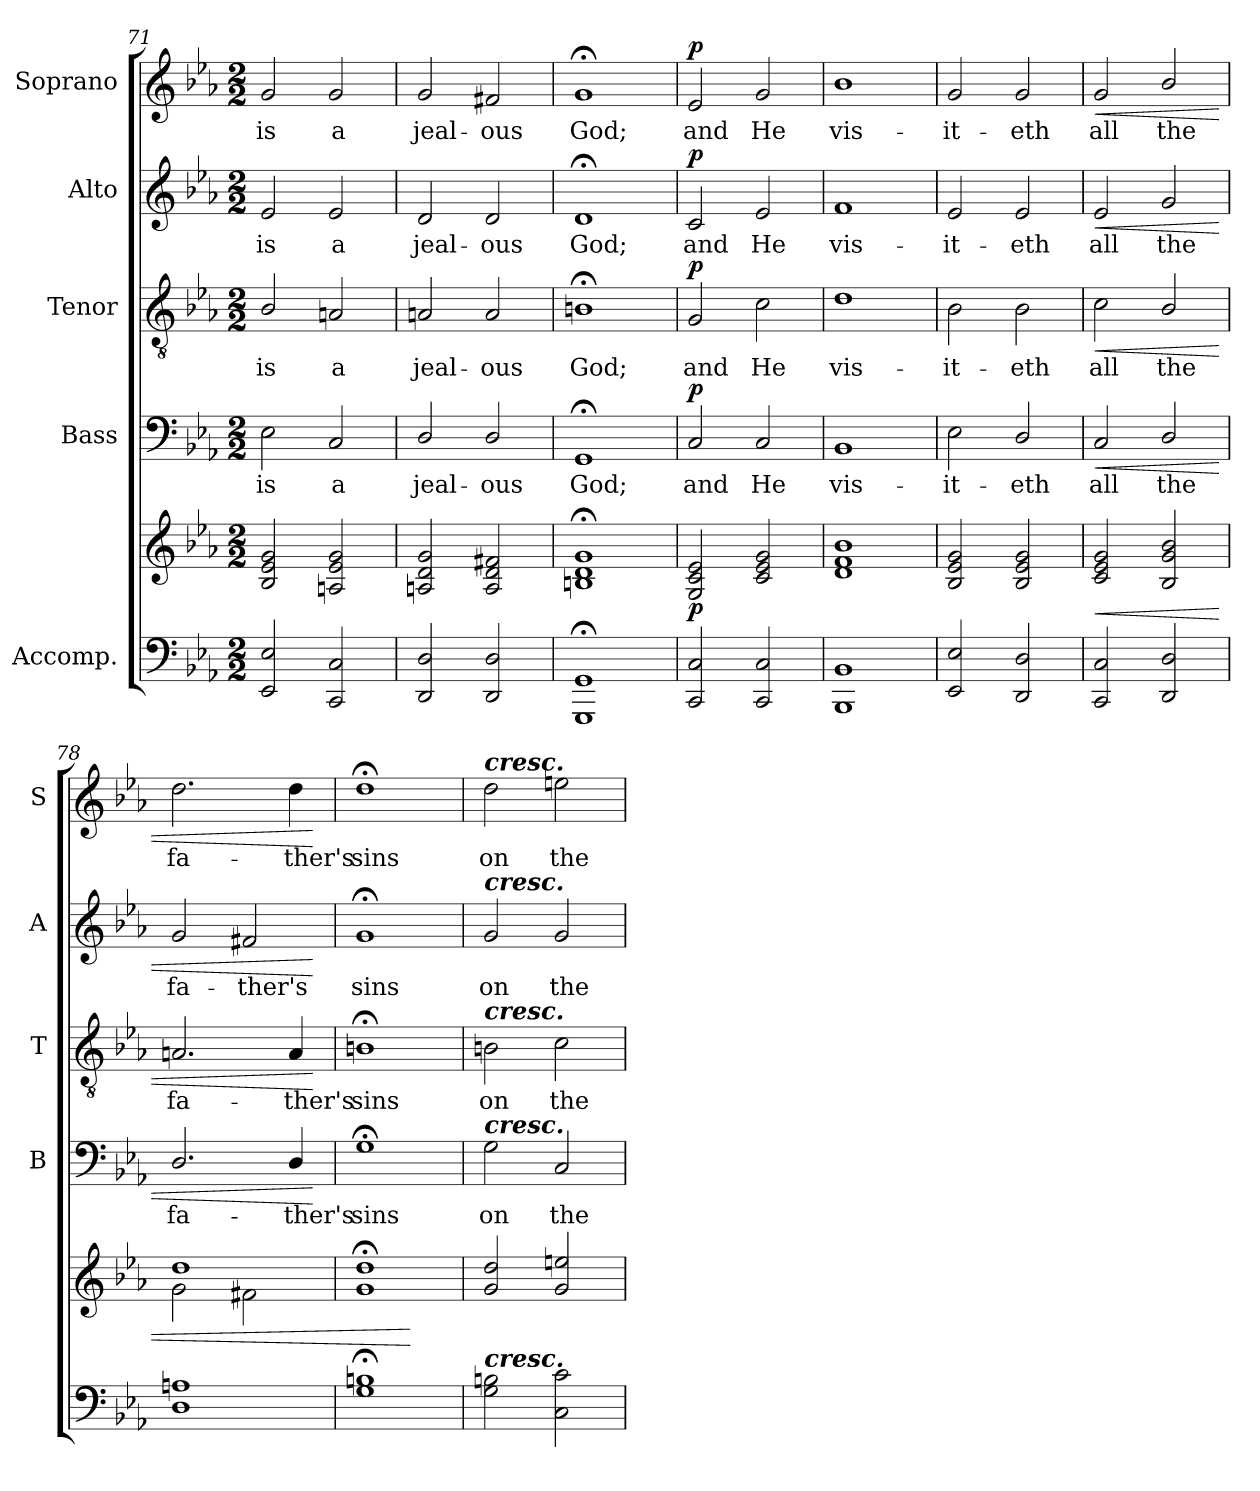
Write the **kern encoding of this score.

**kern	**kern	**dynam	**kern	**text	**dynam	**kern	**text	**dynam	**kern	**text	**dynam	**kern	**text	**dynam
*part5	*part5	*part5	*part4	*part4	*part4	*part3	*part3	*part3	*part2	*part2	*part2	*part1	*part1	*part1
*staff6	*staff5	*staff5/6	*staff4	*staff4	*staff4	*staff3	*staff3	*staff3	*staff2	*staff2	*staff2	*staff1	*staff1	*staff1
*I"Accomp.	*	*	*I"Bass	*	*	*I"Tenor	*	*	*I"Alto	*	*	*I"Soprano	*	*
*	*	*	*I'B	*	*	*I'T	*	*	*I'A	*	*	*I'S	*	*
*clefF4	*clefG2	*	*clefF4	*	*	*clefGv2	*	*	*clefG2	*	*	*clefG2	*	*
*k[b-e-a-]	*k[b-e-a-]	*	*k[b-e-a-]	*	*	*k[b-e-a-]	*	*	*k[b-e-a-]	*	*	*k[b-e-a-]	*	*
*E-:	*E-:	*	*E-:	*	*	*E-:	*	*	*E-:	*	*	*E-:	*	*
*M2/2	*M2/2	*	*M2/2	*	*	*M2/2	*	*	*M2/2	*	*	*M2/2	*	*
=71	=71	=71	=71	=71	=71	=71	=71	=71	=71	=71	=71	=71	=71	=71
*	*^	*	*	*	*	*	*	*	*	*	*	*	*	*
!	!	!	!	!	!LO:LY:b	!	!	!LO:LY:b	!	!	!LO:LY:b	!	!	!LO:LY:b	!
2EE-/ 2E-/	2B-/ 2e-/ 2g/	1ryy	.	2E-\	is	.	2B-/	is	.	2e-/	is	.	2g/	is	.
!	!	!	!	!	!LO:LY:b	!	!	!LO:LY:b	!	!	!LO:LY:b	!	!	!LO:LY:b	!
2CC/ 2C/	2An/ 2e-/ 2g/	.	.	2C/	a	.	2An/	a	.	2e-/	a	.	2g/	a	.
=72	=72	=72	=72	=72	=72	=72	=72	=72	=72	=72	=72	=72	=72	=72	=72
!	!	!	!	!	!LO:LY:b	!	!	!LO:LY:b	!	!	!LO:LY:b	!	!	!LO:LY:b	!
2DD/ 2D/	2An/ 2d/ 2g/	1ryy	.	2D/	jeal-	.	2An/	jeal-	.	2d/	jeal-	.	2g/	jeal-	.
!	!	!	!	!	!LO:LY:b	!	!	!LO:LY:b	!	!	!LO:LY:b	!	!	!LO:LY:b	!
2DD/ 2D/	2A/ 2d/ 2f#X/	.	.	2D/	-ous	.	2A/	-ous	.	2d/	-ous	.	2f#X/	-ous	.
=73	=73	=73	=73	=73	=73	=73	=73	=73	=73	=73	=73	=73	=73	=73	=73
!	!	!	!	!	!LO:LY:b	!	!	!LO:LY:b	!	!	!LO:LY:b	!	!	!LO:LY:b	!
1GGG;< 1GG;<	1Bn;< 1d;< 1g;<	1ryy	.	1GG;	God;	.	1Bn;<	God;	.	1d;	God;	.	1g;	God;	.
=74	=74	=74	=74	=74	=74	=74	=74	=74	=74	=74	=74	=74	=74	=74	=74
!	!	!	!LO:DY:b	!	!LO:LY:b	!LO:DY:b	!	!LO:LY:b	!LO:DY:b	!	!LO:LY:b	!LO:DY:b	!	!LO:LY:b	!LO:DY:b
2CC/ 2C/	2G/ 2c/ 2e-/	1ryy	p	2C/	and	p	2G/	and	p	2c/	and	p	2e-/	and	p
!	!	!	!	!	!LO:LY:b	!	!	!LO:LY:b	!	!	!LO:LY:b	!	!	!LO:LY:b	!
2CC/ 2C/	2c/ 2e-/ 2g/	.	.	2C/	He	.	2c\	He	.	2e-/	He	.	2g/	He	.
=75	=75	=75	=75	=75	=75	=75	=75	=75	=75	=75	=75	=75	=75	=75	=75
!	!	!	!	!	!LO:LY:b	!	!	!LO:LY:b	!	!	!LO:LY:b	!	!	!LO:LY:b	!
1BBB- 1BB-	1d 1f 1b-	1ryy	.	1BB-	vis-	.	1d	vis-	.	1f	vis-	.	1b-	vis-	.
=76	=76	=76	=76	=76	=76	=76	=76	=76	=76	=76	=76	=76	=76	=76	=76
!	!	!	!	!	!LO:LY:b	!	!	!LO:LY:b	!	!	!LO:LY:b	!	!	!LO:LY:b	!
2EE-/ 2E-/	2B-/ 2e-/ 2g/	1ryy	.	2E-\	-it-	.	2B-\	-it-	.	2e-/	-it-	.	2g/	-it-	.
!	!	!	!	!	!LO:LY:b	!	!	!LO:LY:b	!	!	!LO:LY:b	!	!	!LO:LY:b	!
2DD/ 2D/	2B-/ 2e-/ 2g/	.	.	2D/	-eth	.	2B-\	-eth	.	2e-/	-eth	.	2g/	-eth	.
=77	=77	=77	=77	=77	=77	=77	=77	=77	=77	=77	=77	=77	=77	=77	=77
!	!	!	!LO:HP:b	!	!LO:LY:b	!LO:HP:b	!	!LO:LY:b	!LO:HP:b	!	!LO:LY:b	!LO:HP:b	!	!LO:LY:b	!LO:HP:b
2CC/ 2C/	2c/ 2e-/ 2g/	1ryy	<	2C/	all	<	2c\	all	<	2e-/	all	<	2g/	all	<
!	!	!	!	!	!LO:LY:b	!	!	!LO:LY:b	!	!	!LO:LY:b	!	!	!LO:LY:b	!
2DD/ 2D/	2B-/ 2g/ 2b-/	.	.	2D/	the	.	2B-/	the	.	2g/	the	.	2b-/	the	.
=78	=78	=78	=78	=78	=78	=78	=78	=78	=78	=78	=78	=78	=78	=78	=78
!	!	!	!	!	!LO:LY:b	!	!	!LO:LY:b	!	!	!LO:LY:b	!	!	!LO:LY:b	!
1D 1An	1dd	2g\	.	2.D/	fa-	.	2.An/	fa-	.	2g/	fa-	.	2.dd\	fa-	.
!	!	!	!	!	!	!	!	!	!	!	!LO:LY:b	!	!	!	!
.	.	2f#X\	.	.	.	.	.	.	.	2f#X/	-ther's	.	.	.	.
!	!	!	!	!	!LO:LY:b	!	!	!LO:LY:b	!	!	!	!	!	!LO:LY:b	!
.	.	.	.	4D/	-ther's	.	4A/	-ther's	.	.	.	.	4dd\	-ther's	.
*	*v	*v	*	*	*	*	*	*	*	*	*	*	*	*	*
.	.	.	.	.	[	.	.	[	.	.	[	.	.	[
=79	=79	=79	=79	=79	=79	=79	=79	=79	=79	=79	=79	=79	=79	=79
*	*^	*	*	*	*	*	*	*	*	*	*	*	*	*
!	!	!	!	!	!LO:LY:b	!	!	!LO:LY:b	!	!	!LO:LY:b	!	!	!LO:LY:b	!
1G; 1Bn;	1g;< 1dd;<	1ryy	.	1G;<	sins	.	1Bn;<	sins	.	1g;	sins	.	1dd;<	sins	.
*	*v	*v	*	*	*	*	*	*	*	*	*	*	*	*	*
.	.	[	.	.	.	.	.	.	.	.	.	.	.	.
!!LO:PB:g=z
=80	=80	=80	=80	=80	=80	=80	=80	=80	=80	=80	=80	=80	=80	=80
*	*^	*	*	*	*	*	*	*	*	*	*	*	*	*
!	!	!	!	!	!	!	!	!	!	!	!	!	!LO:TX:a:Bi:t=cresc.	!	!
!	!	!	!	!	!	!	!	!	!	!LO:TX:a:Bi:t=cresc.	!	!	!	!	!
!	!	!	!	!	!	!	!LO:TX:a:Bi:t=cresc.	!	!	!	!	!	!	!	!
!	!	!	!	!LO:TX:a:Bi:t=cresc.	!	!	!	!	!	!	!	!	!	!	!
!LO:TX:a:Bi:t=cresc.	!	!	!	!	!	!	!	!	!	!	!	!	!	!	!
!	!	!	!	!	!LO:LY:b	!	!	!LO:LY:b	!	!	!LO:LY:b	!	!	!LO:LY:b	!
2G\ 2Bn\	2g/ 2dd/	1ryy	.	2G\	on	.	2Bn\	on	.	2g/	on	.	2dd\	on	.
!	!	!	!	!	!LO:LY:b	!	!	!LO:LY:b	!	!	!LO:LY:b	!	!	!LO:LY:b	!
2C\ 2c\	2g/ 2een/	.	.	2C/	the	.	2c\	the	.	2g/	the	.	2een\	the	.
*	*v	*v	*	*	*	*	*	*	*	*	*	*	*	*	*
=	=	=	=	=	=	=	=	=	=	=	=	=	=	=
*-	*-	*-	*-	*-	*-	*-	*-	*-	*-	*-	*-	*-	*-	*-
